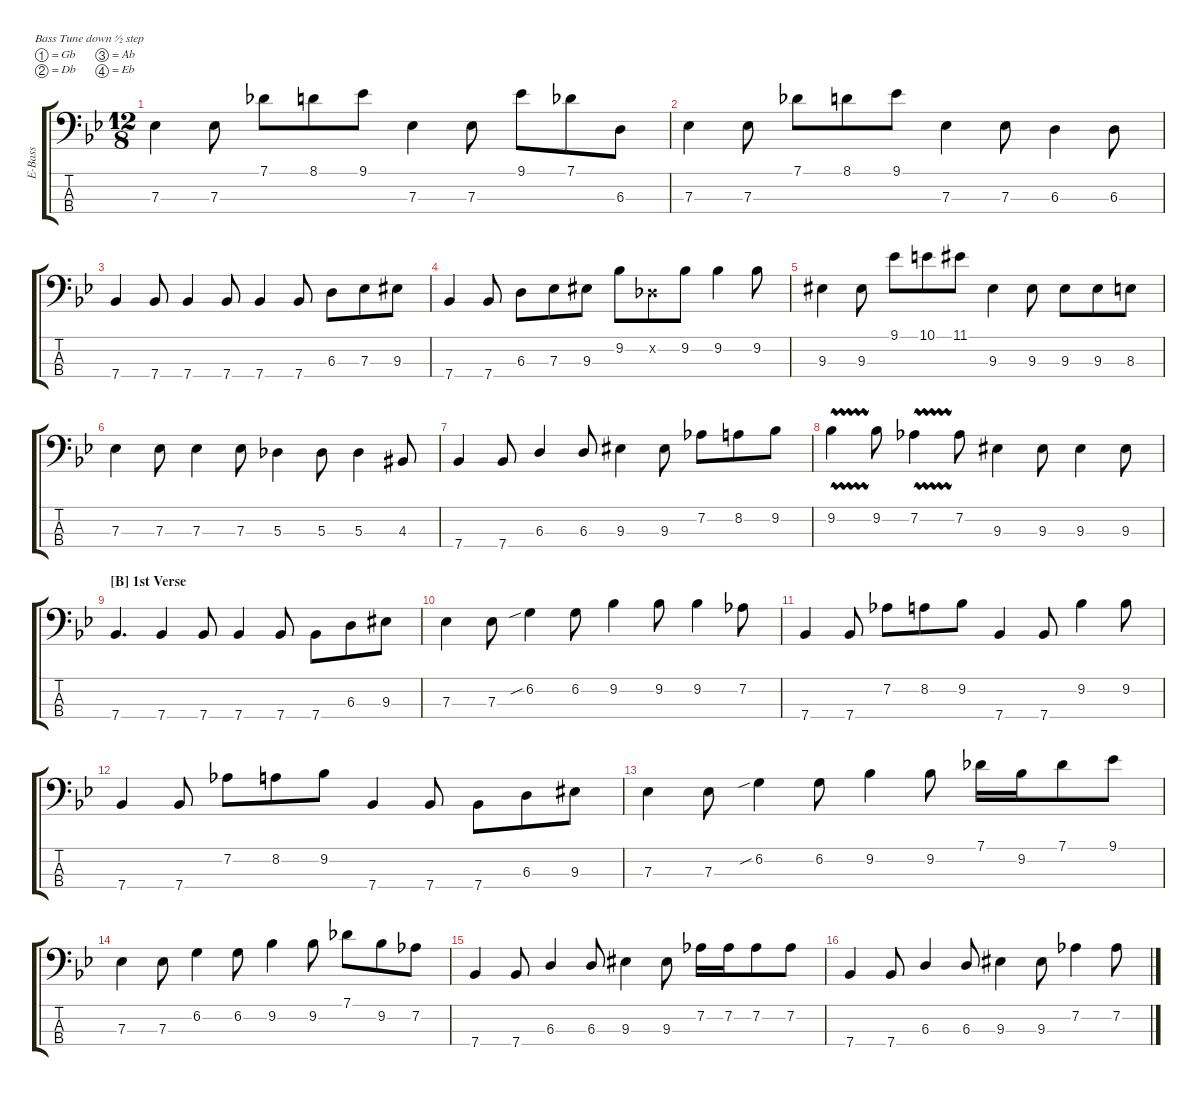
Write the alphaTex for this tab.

\hideDynamics
\bracketExtendMode groupsimilarinstruments
\otherSystemsTrackNameOrientation horizontal
\track ("Bass" "E-Bass") {multiBarRest instrument electricbassfinger}
\staff {score tabs}
\tuning (Gb2 Db2 Ab1 Eb1)
\ts (12 8)
\tempo (84 hide)
\clef f4
\scale
0.529525
\ks bb
7.3{acc forcenatural}.4{dy f beam Down} 7.3{acc forcenatural}.8{beam Down} 7.1{acc forcenatural}.8{beam Down} 8.1{acc #}.8{beam Down} 9.1{acc forcenatural}.8{beam Down} 7.3{acc forcenatural}.4{beam Down} 7.3{acc forcenatural}.8{beam Down} 9.1{acc forcenatural}.8{beam Down} 7.1{acc forcenatural}.8{beam Down} 6.3{acc #}.8{beam Down} |
\scale
0.470421 7.3{acc forcenatural}.4{beam Down} 7.3{acc forcenatural}.8{beam Down} 7.1{acc forcenatural}.8{beam Down} 8.1{acc #}.8{beam Down} 9.1{acc forcenatural}.8{beam Down} 7.3{acc forcenatural}.4{beam Down} 7.3{acc forcenatural}.8{beam Down} 6.3{acc #}.4{beam Down} 6.3{acc #}.8{beam Down} |
\scale
0.529323 7.4{acc forcenatural}.4{beam Up} 7.4{acc forcenatural}.8{beam Up} 7.4{acc forcenatural}.4{beam Up} 7.4{acc forcenatural}.8{beam Up} 7.4{acc forcenatural}.4{beam Up} 7.4{acc forcenatural}.8{beam Up} 6.3{acc #}.8{beam Down} 7.3{acc forcenatural}.8{beam Down} 9.3{acc #}.8{beam Down} |
\scale
0.470669 7.4{acc forcenatural}.4{beam Up} 7.4{acc forcenatural}.8{beam Up} 6.3{acc #}.8{beam Down} 7.3{acc forcenatural}.8{beam Down} 9.3{acc #}.8{beam Down} 9.2{acc forcenatural}.8{beam Down} 0.2{x acc forcenatural}.8{beam Down} 9.2{acc forcenatural}.8{beam Down} 9.2{acc forcenatural}.4{beam Down} 9.2{acc forcenatural}.8{beam Down} |
\scale
0.529395 9.3{acc #}.4{beam Down} 9.3{acc #}.8{beam Down} 9.1{acc forcenatural}.8{beam Down} 10.1{acc #}.8{beam Down} 11.1{acc #}.8{beam Down} 9.3{acc #}.4{beam Down} 9.3{acc #}.8{beam Down} 9.3{acc #}.8{beam Down} 9.3{acc #}.8{beam Down} 8.3{acc #}.8{beam Down} |
\scale
0.47054 7.3{acc forcenatural}.4{beam Down} 7.3{acc forcenatural}.8{beam Down} 7.3{acc forcenatural}.4{beam Down} 7.3{acc forcenatural}.8{beam Down} 5.3{acc forcenatural}.4{beam Down} 5.3{acc forcenatural}.8{beam Down} 5.3{acc forcenatural}.4{beam Down} 4.3{acc #}.8{beam Up} |
\scale
0.529374 7.4{acc forcenatural}.4{beam Up} 7.4{acc forcenatural}.8{beam Up} 6.3{acc #}.4{beam Up} 6.3{acc #}.8{beam Up} 9.3{acc #}.4{beam Down} 9.3{acc #}.8{beam Down} 7.2{acc forcenatural}.8{beam Down} 8.2{acc #}.8{beam Down} 9.2{acc forcenatural}.8{beam Down} |
\scale
0.470578 9.2{vw acc forcenatural}.4{beam Down} 9.2{acc forcenatural}.8{beam Down} 7.2{vw acc forcenatural}.4{beam Down} 7.2{acc forcenatural}.8{beam Down} 9.3{acc #}.4{beam Down} 9.3{acc #}.8{beam Down} 9.3{acc #}.4{beam Down} 9.3{acc #}.8{beam Down} |
\section ("B" "1st Verse")
\scale
0.531342 7.4{acc forcenatural}.4{d beam Up} 7.4{acc forcenatural}.4{beam Up} 7.4{acc forcenatural}.8{beam Up} 7.4{acc forcenatural}.4{beam Up} 7.4{acc forcenatural}.8{beam Up} 7.4{acc forcenatural}.8{beam Down} 6.3{acc #}.8{beam Down} 9.3{acc #}.8{beam Down} |
\scale
0.468526 7.3{acc forcenatural}.4{beam Down} 7.3{acc forcenatural}.8{beam Down} 6.2{sib acc #}.4{beam Down} 6.2{acc #}.8{beam Down} 9.2{acc forcenatural}.4{beam Down} 9.2{acc forcenatural}.8{beam Down} 9.2{acc forcenatural}.4{beam Down} 7.2{acc forcenatural}.8{beam Down} |
\scale
0.526455 7.4{acc forcenatural}.4{beam Up} 7.4{acc forcenatural}.8{beam Up} 7.2{acc forcenatural}.8{beam Down} 8.2{acc #}.8{beam Down} 9.2{acc forcenatural}.8{beam Down} 7.4{acc forcenatural}.4{beam Up} 7.4{acc forcenatural}.8{beam Up} 9.2{acc forcenatural}.4{beam Down} 9.2{acc forcenatural}.8{beam Down} |
\scale
0.473541 7.4{acc forcenatural}.4{beam Up} 7.4{acc forcenatural}.8{beam Up} 7.2{acc forcenatural}.8{beam Down} 8.2{acc #}.8{beam Down} 9.2{acc forcenatural}.8{beam Down} 7.4{acc forcenatural}.4{beam Up} 7.4{acc forcenatural}.8{beam Up} 7.4{acc forcenatural}.8{beam Down} 6.3{acc #}.8{beam Down} 9.3{acc #}.8{beam Down} |
\scale
0.529534 7.3{acc forcenatural}.4{beam Down} 7.3{acc forcenatural}.8{beam Down} 6.2{sib acc #}.4{beam Down} 6.2{acc #}.8{beam Down} 9.2{acc forcenatural}.4{beam Down} 9.2{acc forcenatural}.8{beam Down} 7.1{acc forcenatural}.16{beam Down} 9.2{acc forcenatural}.16{beam Down} 7.1{acc forcenatural}.8{beam Down} 9.1{acc forcenatural}.8{beam Down} |
\scale
0.470383 7.3{acc forcenatural}.4{beam Down} 7.3{acc forcenatural}.8{beam Down} 6.2{acc #}.4{beam Down} 6.2{acc #}.8{beam Down} 9.2{acc forcenatural}.4{beam Down} 9.2{acc forcenatural}.8{beam Down} 7.1{acc forcenatural}.8{beam Down} 9.2{acc forcenatural}.8{beam Down} 7.2{acc forcenatural}.8{beam Down} |
\scale
0.534069 7.4{acc forcenatural}.4{beam Up} 7.4{acc forcenatural}.8{beam Up} 6.3{acc #}.4{beam Up} 6.3{acc #}.8{beam Up} 9.3{acc #}.4{beam Down} 9.3{acc #}.8{beam Down} 7.2{acc forcenatural}.16{beam Down} 7.2{acc forcenatural}.16{beam Down} 7.2{acc forcenatural}.8{beam Down} 7.2{acc forcenatural}.8{beam Down} |
\scale
0.465751 7.4{acc forcenatural}.4{beam Up} 7.4{acc forcenatural}.8{beam Up} 6.3{acc #}.4{beam Up} 6.3{acc #}.8{beam Up} 9.3{acc #}.4{beam Down} 9.3{acc #}.8{beam Down} 7.2{acc forcenatural}.4{beam Down} 7.2{acc forcenatural}.8{beam Down}
